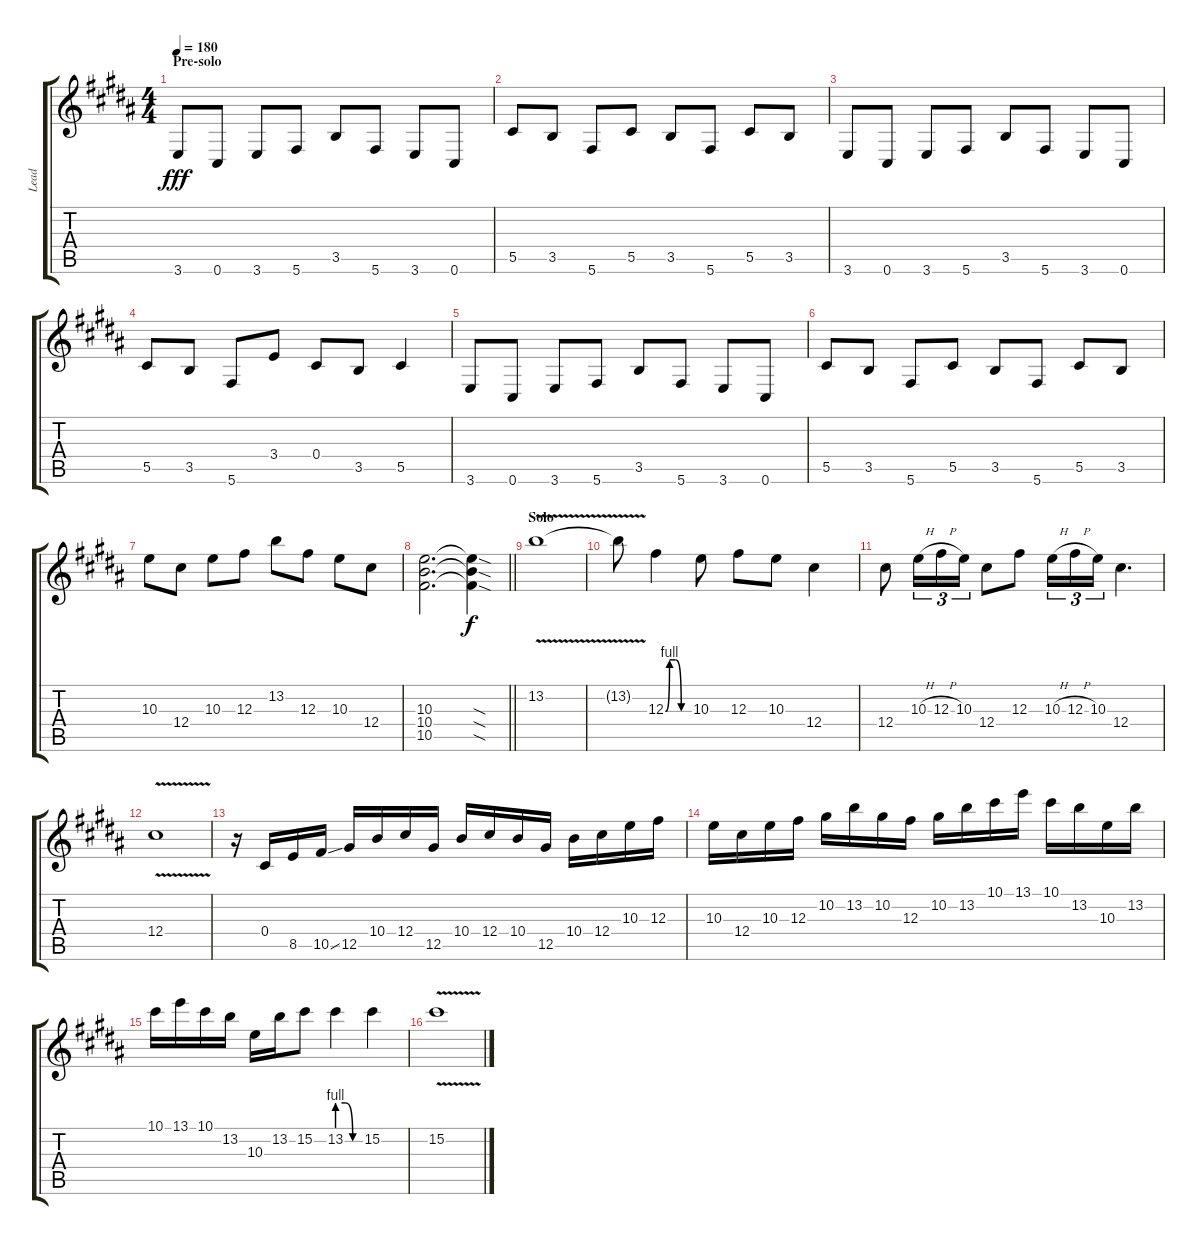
\track ("Lead" "Lead") {instrument overdrivenguitar}
\staff {score tabs}
\tuning (Eb4 Bb3 Gb3 Db3 Ab2 Db2) {hide}
\ts (4 4)
\section ("" "Pre-solo")
\tempo 180
\clef g2
\ks b
3.6.8{dy fff} 0.6.8 3.6.8 5.6.8 3.5.8 5.6.8 3.6.8 0.6.8 |
5.5.8 3.5.8 5.6.8 5.5.8 3.5.8 5.6.8 5.5.8 3.5.8 |
3.6.8 0.6.8 3.6.8 5.6.8 3.5.8 5.6.8 3.6.8 0.6.8 |
5.5.8 3.5.8 5.6.8 3.4.8 0.4.8 3.5.8 5.5.4 |
3.6.8 0.6.8 3.6.8 5.6.8 3.5.8 5.6.8 3.6.8 0.6.8 |
5.5.8 3.5.8 5.6.8 5.5.8 3.5.8 5.6.8 5.5.8 3.5.8 |
10.3.8 12.4.8 10.3.8 12.3.8 13.2.8 12.3.8 10.3.8 12.4.8 |
\barLineRight lightlight
(10.3 10.4 10.5).2{d} (10.3{sod t} 10.4{sod t} 10.5{sod t}).4{dy f} |
\section ("" "Solo")
13.2{v}.1 |
13.2{v t}.8 12.3{be (custom 0 0 10 4 25 4 40 0 60 0)}.4 10.3.8 12.3.8 10.3.8 12.4.4 |
12.4.8 10.3{h}.16{tu (3 2)} 12.3{h}.16{tu (3 2)} 10.3.16{tu (3 2)} 12.4.8 12.3.8 10.3{h}.16{tu (3 2)} 12.3{h}.16{tu (3 2)} 10.3.16{tu (3 2)} 12.4.4{d} |
12.4{v}.1 |
r.16 0.4.16 8.5.16 10.5{ss}.16 12.5.16 10.4.16 12.4.16 12.5.16 10.4.16 12.4.16 10.4.16 12.5.16 10.4.16 12.4.16 10.3.16 12.3.16 |
10.3.16 12.4.16 10.3.16 12.3.16 10.2.16 13.2.16 10.2.16 12.3.16 10.2.16 13.2.16 10.1.16 13.1.16 10.1.16 13.2.16 10.3.16 13.2.16 |
10.1.16 13.1.16 10.1.16 13.2.16 10.3.16 13.2.16 15.2.8 13.2{be (custom 0 4 20 4 40 0 60 0)}.4 15.2.4 |
15.2{v}.1
